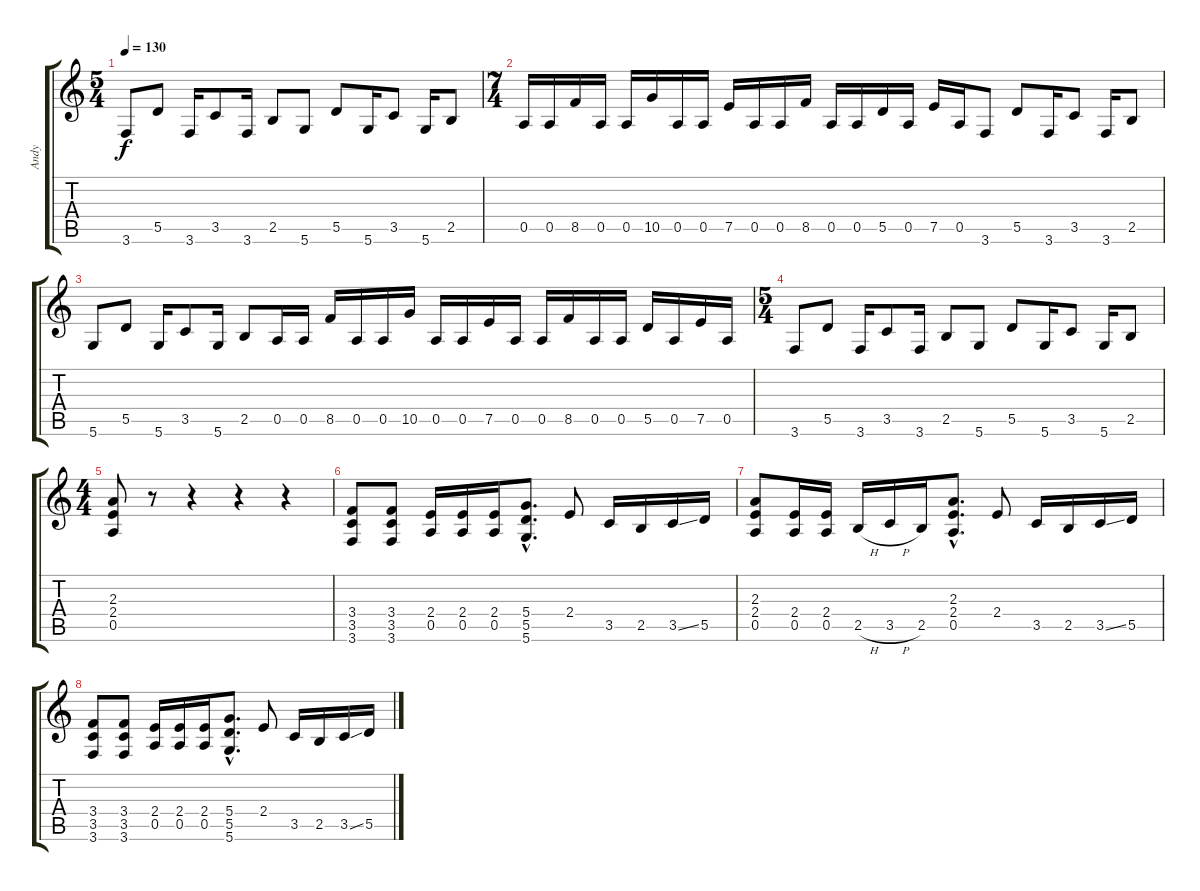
\track ("Andy" "Andy") {instrument distortionguitar}
\staff {score tabs}
\tuning (E4 B3 G3 D3 A2 D2) {hide}
\ts (5 4)
\tempo 130
\clef g2
\ks c
3.6.8{dy f} 5.5.8 3.6.16 3.5.8 3.6.16 2.5.8 5.6.8 5.5.8 5.6.16 3.5.8 5.6.16 2.5.8 |
\ts (7 4)
0.5.16 0.5.16 8.5.16 0.5.16 0.5.16 10.5.16 0.5.16 0.5.16 7.5.16 0.5.16 0.5.16 8.5.16 0.5.16 0.5.16 5.5.16 0.5.16 7.5.16 0.5.16 3.6.8 5.5.8 3.6.16 3.5.8 3.6.16 2.5.8 |
5.6.8 5.5.8 5.6.16 3.5.8 5.6.16 2.5.8 0.5.16 0.5.16 8.5.16 0.5.16 0.5.16 10.5.16 0.5.16 0.5.16 7.5.16 0.5.16 0.5.16 8.5.16 0.5.16 0.5.16 5.5.16 0.5.16 7.5.16 0.5.16 |
\ts (5 4)
3.6.8 5.5.8 3.6.16 3.5.8 3.6.16 2.5.8 5.6.8 5.5.8 5.6.16 3.5.8 5.6.16 2.5.8 |
\ts (4 4)
(2.3 2.4 0.5).8 r.8 r.4 r.4 r.4 |
(3.4 3.5 3.6).8 (3.4 3.5 3.6).8 (2.4 0.5).16 (2.4 0.5).16 (2.4 0.5).16 (5.4{hac} 5.5{hac} 5.6{hac}).8{d} 2.4.8 3.5.16 2.5.16 3.5{ss}.16 5.5.16 |
(2.3 2.4 0.5).8 (2.4 0.5).16 (2.4 0.5).16 2.5{h}.16 3.5{h}.16 2.5.16 (2.3{hac} 2.4{hac} 0.5{hac}).8{d} 2.4.8 3.5.16 2.5.16 3.5{ss}.16 5.5.16 |
(3.4 3.5 3.6).8 (3.4 3.5 3.6).8 (2.4 0.5).16 (2.4 0.5).16 (2.4 0.5).16 (5.4{hac} 5.5{hac} 5.6{hac}).8{d} 2.4.8 3.5.16 2.5.16 3.5{ss}.16 5.5.16
